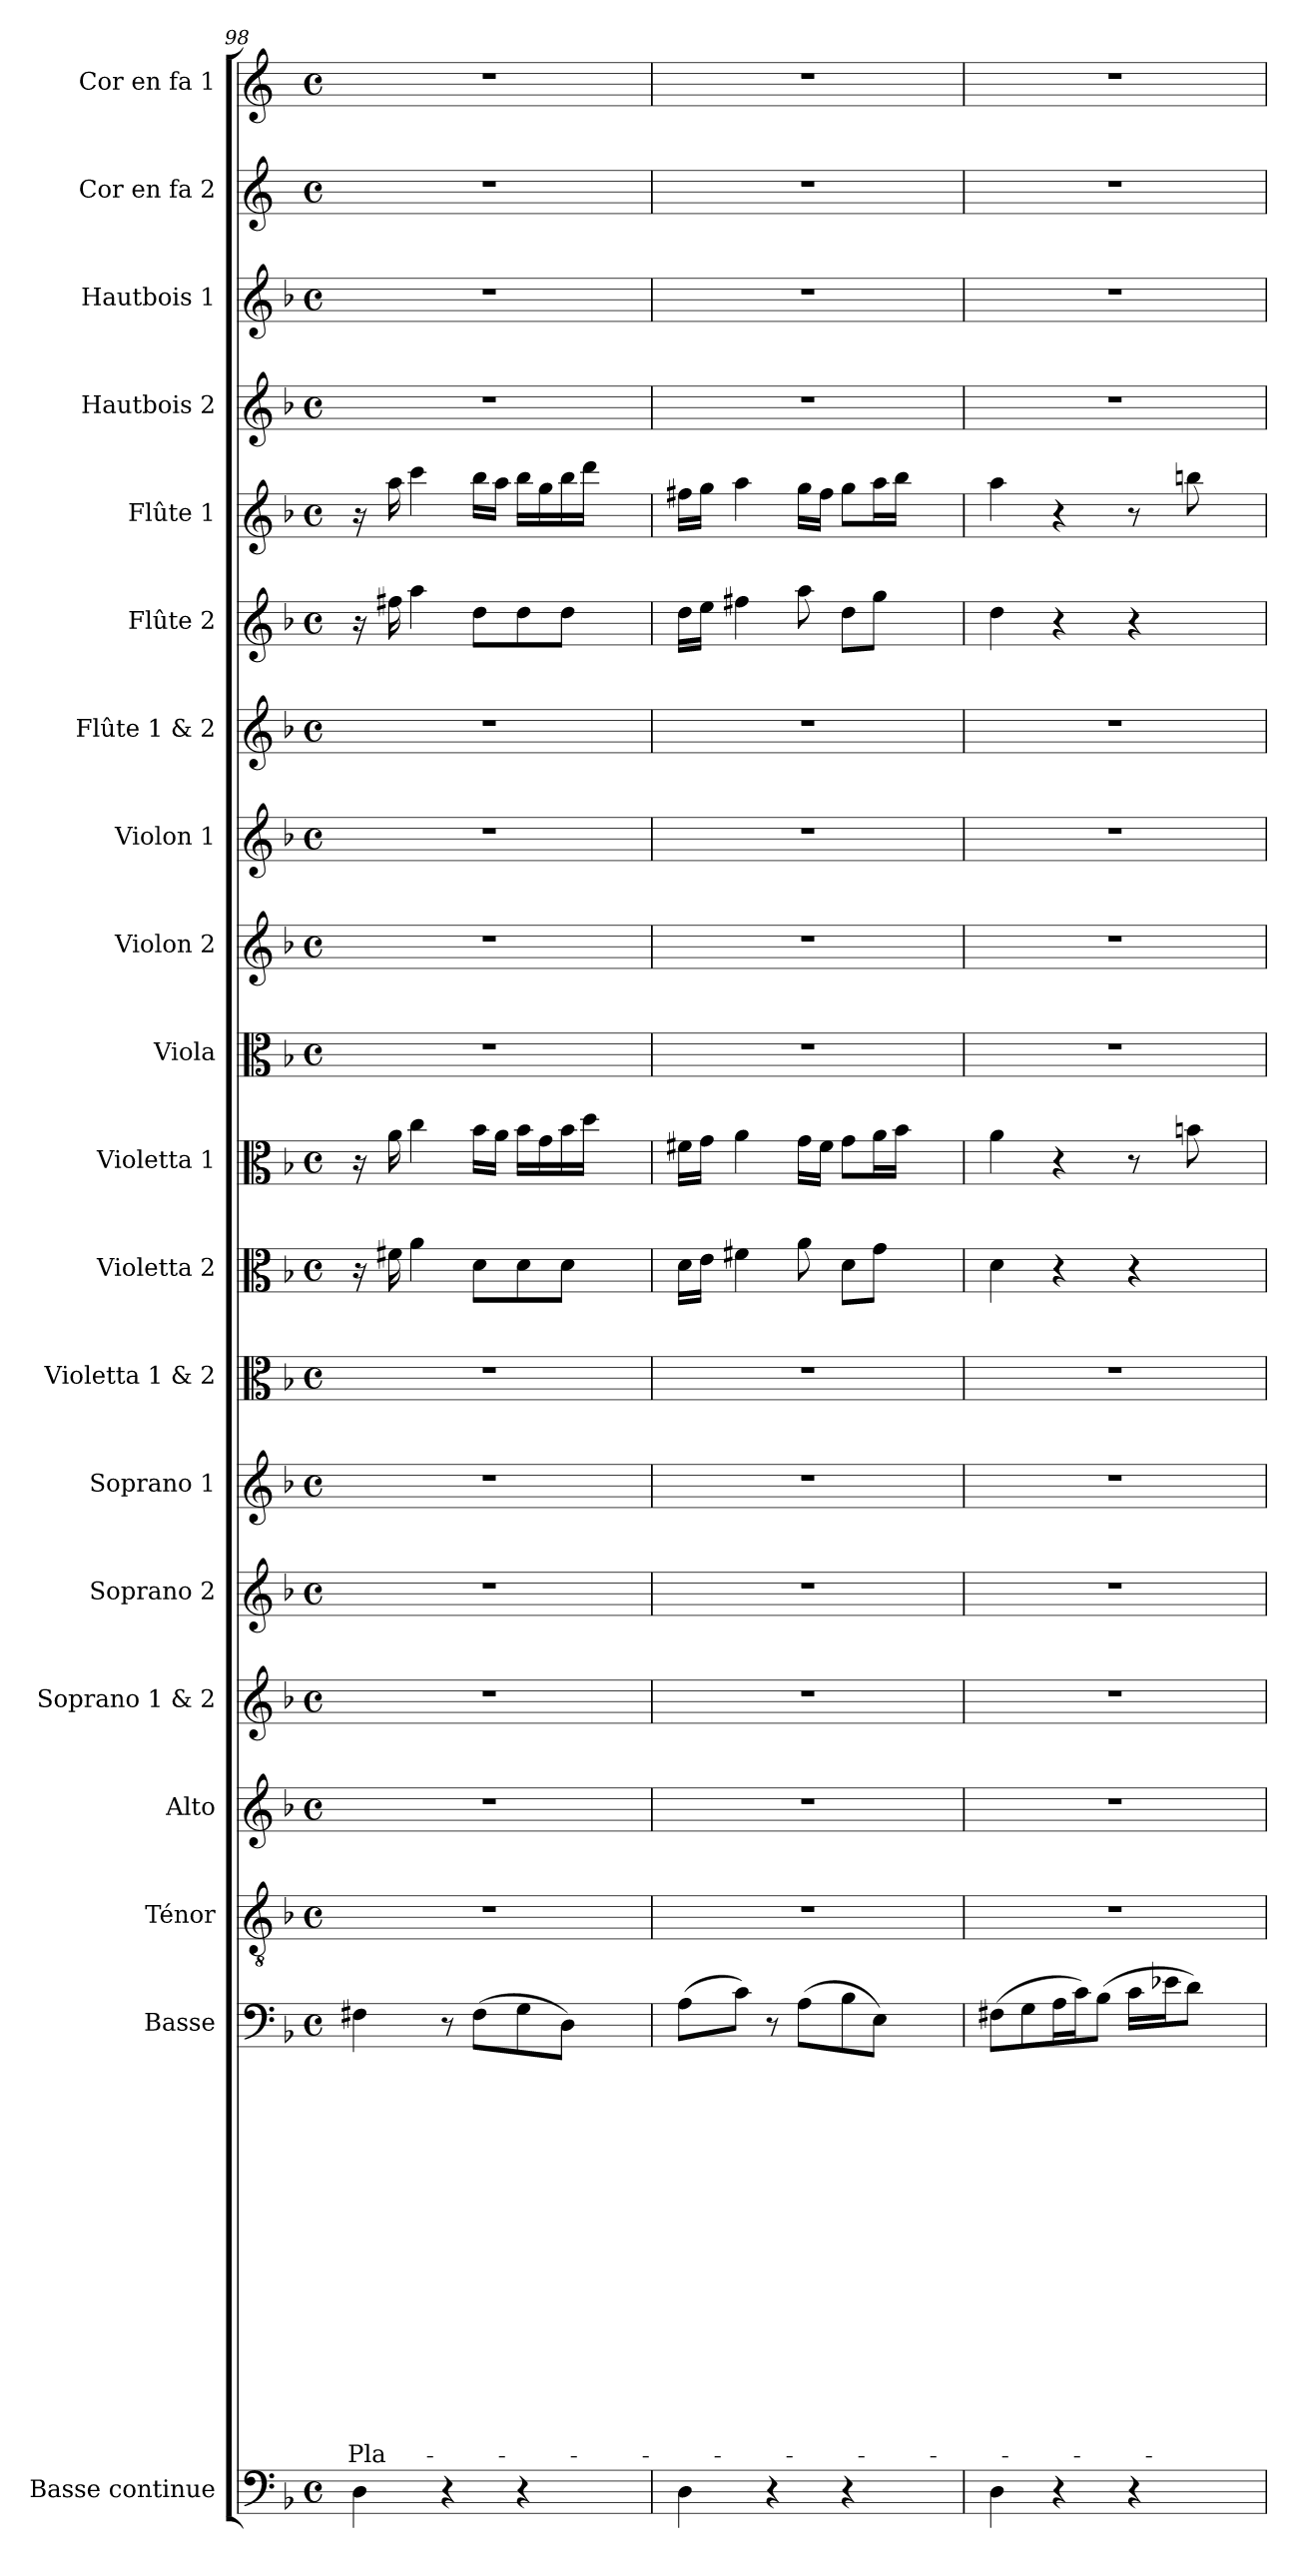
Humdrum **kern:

**kern	**kern	**text	**text	**text	**text	**text	**text	**text	**text	**text	**text	**text	**text	**text	**text	**text	**text	**text	**kern	**kern	**kern	**kern	**kern	**kern	**kern	**kern	**kern	**kern	**kern	**kern	**kern	**kern	**kern	**kern	**kern	**kern
*part20	*part19	*part19	*part19	*part19	*part19	*part19	*part19	*part19	*part19	*part19	*part19	*part19	*part19	*part19	*part19	*part19	*part19	*part19	*part18	*part17	*part16	*part15	*part14	*part13	*part12	*part11	*part10	*part9	*part8	*part7	*part6	*part5	*part4	*part3	*part2	*part1
*staff20	*staff19	*staff19	*staff19	*staff19	*staff19	*staff19	*staff19	*staff19	*staff19	*staff19	*staff19	*staff19	*staff19	*staff19	*staff19	*staff19	*staff19	*staff19	*staff18	*staff17	*staff16	*staff15	*staff14	*staff13	*staff12	*staff11	*staff10	*staff9	*staff8	*staff7	*staff6	*staff5	*staff4	*staff3	*staff2	*staff1
*I"Basse continue	*I"Basse	*	*	*	*	*	*	*	*	*	*	*	*	*	*	*	*	*	*I"Ténor	*I"Alto	*I"Soprano 1 & 2	*I"Soprano 2	*I"Soprano 1	*I"Violetta 1 & 2	*I"Violetta 2	*I"Violetta 1	*I"Viola	*I"Violon 2	*I"Violon 1	*I"Flûte 1 & 2	*I"Flûte 2	*I"Flûte 1	*I"Hautbois 2	*I"Hautbois 1	*I"Cor en fa 2	*I"Cor en fa 1
*I'BC	*I'Bas	*	*	*	*	*	*	*	*	*	*	*	*	*	*	*	*	*	*I'T	*I'A	*	*I'S 2	*I'S 1	*	*I'Vta 2	*I'Vta 1	*I'Vla	*I'Vln 2	*I'Vln 1	*	*I'Fl 2	*I'Fl 1	*I'Hb 2	*I'Hb 1	*I'Cor 2	*I'Cor 1
*clefF4	*clefF4	*	*	*	*	*	*	*	*	*	*	*	*	*	*	*	*	*	*clefGv2	*clefG2	*clefG2	*clefG2	*clefG2	*clefC3	*clefC3	*clefC3	*clefC3	*clefG2	*clefG2	*clefG2	*clefG2	*clefG2	*clefG2	*clefG2	*clefG2	*clefG2
*ITrd7c12	*	*	*	*	*	*	*	*	*	*	*	*	*	*	*	*	*	*	*	*	*	*	*	*	*	*	*	*	*	*	*	*	*	*	*ITrd4c7	*ITrd4c7
*k[b-]	*k[b-]	*	*	*	*	*	*	*	*	*	*	*	*	*	*	*	*	*	*k[b-]	*k[b-]	*k[b-]	*k[b-]	*k[b-]	*k[b-]	*k[b-]	*k[b-]	*k[b-]	*k[b-]	*k[b-]	*k[b-]	*k[b-]	*k[b-]	*k[b-]	*k[b-]	*k[b-]	*k[b-]
*F:	*F:	*	*	*	*	*	*	*	*	*	*	*	*	*	*	*	*	*	*F:	*F:	*F:	*F:	*F:	*F:	*F:	*F:	*F:	*F:	*F:	*F:	*F:	*F:	*F:	*F:	*F:	*F:
*M4/4	*M4/4	*	*	*	*	*	*	*	*	*	*	*	*	*	*	*	*	*	*M4/4	*M4/4	*M4/4	*M4/4	*M4/4	*M4/4	*M4/4	*M4/4	*M4/4	*M4/4	*M4/4	*M4/4	*M4/4	*M4/4	*M4/4	*M4/4	*M4/4	*M4/4
*met(c)	*met(c)	*	*	*	*	*	*	*	*	*	*	*	*	*	*	*	*	*	*met(c)	*met(c)	*met(c)	*met(c)	*met(c)	*met(c)	*met(c)	*met(c)	*met(c)	*met(c)	*met(c)	*met(c)	*met(c)	*met(c)	*met(c)	*met(c)	*met(c)	*met(c)
=98	=98	=98	=98	=98	=98	=98	=98	=98	=98	=98	=98	=98	=98	=98	=98	=98	=98	=98	=98	=98	=98	=98	=98	=98	=98	=98	=98	=98	=98	=98	=98	=98	=98	=98	=98	=98
!	!	!	!	!	!	!	!	!	!	!	!	!	!	!	!	!	!	!LO:LY:b	!	!	!	!	!	!	!	!	!	!	!	!	!	!	!	!	!	!
4DD\	4F#X\	.	.	.	.	.	.	.	.	.	.	.	.	.	.	.	.	Pla-	1r	1r	1r	1r	1r	1r	16r	16r	1r	1r	1r	1r	16r	16r	1r	1r	1r	1r
.	.	.	.	.	.	.	.	.	.	.	.	.	.	.	.	.	.	.	.	.	.	.	.	.	16f#X\	16a\	.	.	.	.	16ff#X\	16aa\	.	.	.	.
.	.	.	.	.	.	.	.	.	.	.	.	.	.	.	.	.	.	.	.	.	.	.	.	.	4a\	4cc\	.	.	.	.	4aa\	4ccc\	.	.	.	.
4r	8r	.	.	.	.	.	.	.	.	.	.	.	.	.	.	.	.	.	.	.	.	.	.	.	.	.	.	.	.	.	.	.	.	.	.	.
.	(>8F#\L	.	.	.	.	.	.	.	.	.	.	.	.	.	.	.	.	.	.	.	.	.	.	.	8d\L	16b-\LL	.	.	.	.	8dd\L	16bb-\LL	.	.	.	.
.	.	.	.	.	.	.	.	.	.	.	.	.	.	.	.	.	.	.	.	.	.	.	.	.	.	16a\JJ	.	.	.	.	.	16aa\JJ	.	.	.	.
4r	8G\	.	.	.	.	.	.	.	.	.	.	.	.	.	.	.	.	.	.	.	.	.	.	.	8d\	16b-\LL	.	.	.	.	8dd\	16bb-\LL	.	.	.	.
.	.	.	.	.	.	.	.	.	.	.	.	.	.	.	.	.	.	.	.	.	.	.	.	.	.	16g\	.	.	.	.	.	16gg\	.	.	.	.
.	8D\J)	.	.	.	.	.	.	.	.	.	.	.	.	.	.	.	.	.	.	.	.	.	.	.	8d\J	16b-\	.	.	.	.	8dd\J	16bb-\	.	.	.	.
.	.	.	.	.	.	.	.	.	.	.	.	.	.	.	.	.	.	.	.	.	.	.	.	.	.	16dd\JJ	.	.	.	.	.	16ddd\JJ	.	.	.	.
4ryy	4ryy	.	.	.	.	.	.	.	.	.	.	.	.	.	.	.	.	.	.	.	.	.	.	.	4ryy	4ryy	.	.	.	.	4ryy	4ryy	.	.	.	.
!!LO:PB:g=z
=99	=99	=99	=99	=99	=99	=99	=99	=99	=99	=99	=99	=99	=99	=99	=99	=99	=99	=99	=99	=99	=99	=99	=99	=99	=99	=99	=99	=99	=99	=99	=99	=99	=99	=99	=99	=99
4DD\	(>8A\L	.	.	.	.	.	.	.	.	.	.	.	.	.	.	.	.	.	1r	1r	1r	1r	1r	1r	16d\LL	16f#X\LL	1r	1r	1r	1r	16dd\LL	16ff#X\LL	1r	1r	1r	1r
.	.	.	.	.	.	.	.	.	.	.	.	.	.	.	.	.	.	.	.	.	.	.	.	.	16e\JJ	16g\JJ	.	.	.	.	16ee\JJ	16gg\JJ	.	.	.	.
.	8c\J)	.	.	.	.	.	.	.	.	.	.	.	.	.	.	.	.	.	.	.	.	.	.	.	4f#X\	4a\	.	.	.	.	4ff#X\	4aa\	.	.	.	.
4r	8r	.	.	.	.	.	.	.	.	.	.	.	.	.	.	.	.	.	.	.	.	.	.	.	.	.	.	.	.	.	.	.	.	.	.	.
.	(>8A\L	.	.	.	.	.	.	.	.	.	.	.	.	.	.	.	.	.	.	.	.	.	.	.	8a\	16g\LL	.	.	.	.	8aa\	16gg\LL	.	.	.	.
.	.	.	.	.	.	.	.	.	.	.	.	.	.	.	.	.	.	.	.	.	.	.	.	.	.	16f#\JJ	.	.	.	.	.	16ff#\JJ	.	.	.	.
4r	8B-\	.	.	.	.	.	.	.	.	.	.	.	.	.	.	.	.	.	.	.	.	.	.	.	8d\L	8g\L	.	.	.	.	8dd\L	8gg\L	.	.	.	.
.	8E\J)	.	.	.	.	.	.	.	.	.	.	.	.	.	.	.	.	.	.	.	.	.	.	.	8g\J	16a\L	.	.	.	.	8gg\J	16aa\L	.	.	.	.
.	.	.	.	.	.	.	.	.	.	.	.	.	.	.	.	.	.	.	.	.	.	.	.	.	.	16b-\JJ	.	.	.	.	.	16bb-\JJ	.	.	.	.
4ryy	4ryy	.	.	.	.	.	.	.	.	.	.	.	.	.	.	.	.	.	.	.	.	.	.	.	4ryy	4ryy	.	.	.	.	4ryy	4ryy	.	.	.	.
=100	=100	=100	=100	=100	=100	=100	=100	=100	=100	=100	=100	=100	=100	=100	=100	=100	=100	=100	=100	=100	=100	=100	=100	=100	=100	=100	=100	=100	=100	=100	=100	=100	=100	=100	=100	=100
4DD\	(>8F#X\L	.	.	.	.	.	.	.	.	.	.	.	.	.	.	.	.	.	1r	1r	1r	1r	1r	1r	4d\	4a\	1r	1r	1r	1r	4dd\	4aa\	1r	1r	1r	1r
.	8G\	.	.	.	.	.	.	.	.	.	.	.	.	.	.	.	.	.	.	.	.	.	.	.	.	.	.	.	.	.	.	.	.	.	.	.
4r	16A\L	.	.	.	.	.	.	.	.	.	.	.	.	.	.	.	.	.	.	.	.	.	.	.	4r	4r	.	.	.	.	4r	4r	.	.	.	.
.	16c\J)	.	.	.	.	.	.	.	.	.	.	.	.	.	.	.	.	.	.	.	.	.	.	.	.	.	.	.	.	.	.	.	.	.	.	.
.	(>8B-\J	.	.	.	.	.	.	.	.	.	.	.	.	.	.	.	.	.	.	.	.	.	.	.	.	.	.	.	.	.	.	.	.	.	.	.
4r	16c\LL	.	.	.	.	.	.	.	.	.	.	.	.	.	.	.	.	.	.	.	.	.	.	.	4r	8r	.	.	.	.	4r	8r	.	.	.	.
.	16e-X\J	.	.	.	.	.	.	.	.	.	.	.	.	.	.	.	.	.	.	.	.	.	.	.	.	.	.	.	.	.	.	.	.	.	.	.
.	8d\J)	.	.	.	.	.	.	.	.	.	.	.	.	.	.	.	.	.	.	.	.	.	.	.	.	8bn\	.	.	.	.	.	8bbn\	.	.	.	.
4ryy	4ryy	.	.	.	.	.	.	.	.	.	.	.	.	.	.	.	.	.	.	.	.	.	.	.	4ryy	4ryy	.	.	.	.	4ryy	4ryy	.	.	.	.
=	=	=	=	=	=	=	=	=	=	=	=	=	=	=	=	=	=	=	=	=	=	=	=	=	=	=	=	=	=	=	=	=	=	=	=	=
*-	*-	*-	*-	*-	*-	*-	*-	*-	*-	*-	*-	*-	*-	*-	*-	*-	*-	*-	*-	*-	*-	*-	*-	*-	*-	*-	*-	*-	*-	*-	*-	*-	*-	*-	*-	*-
